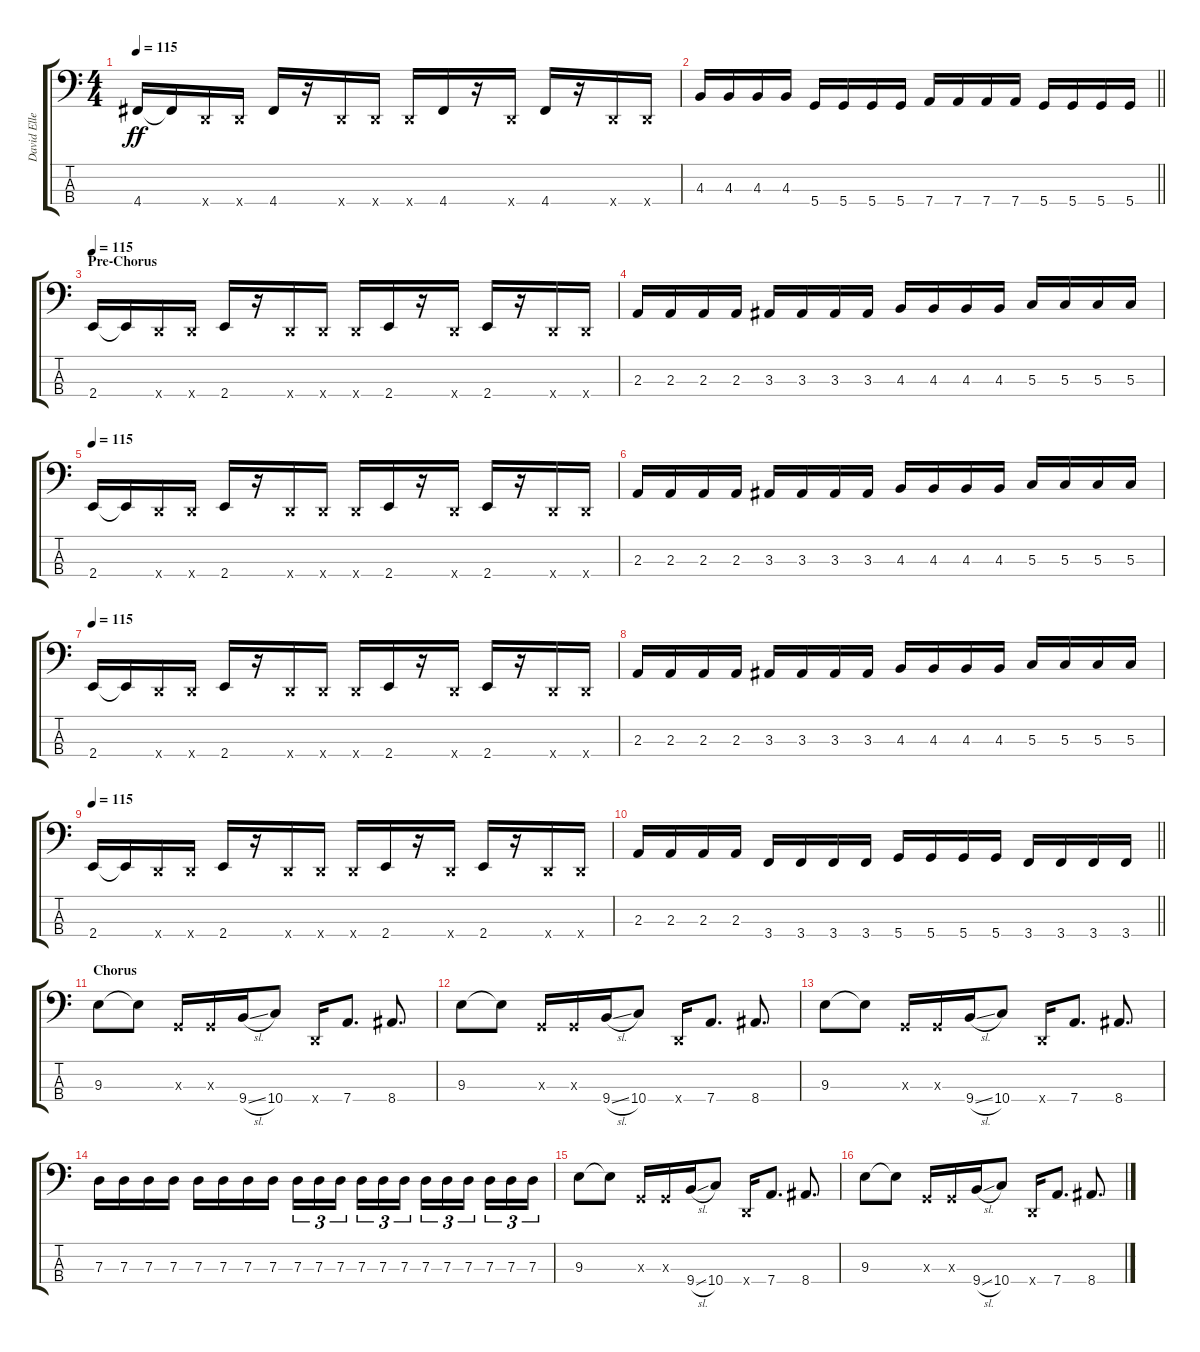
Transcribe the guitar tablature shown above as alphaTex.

\track ("David Ellefson" "David Elle") {instrument electricbasspick}
\staff {score tabs}
\tuning (F2 C2 G1 D1) {hide}
\ts (4 4)
\tempo 115
\clef f4
\ks c
4.4.16{dy ff} 4.4{t}.16 0.4{x}.16 0.4{x}.16 4.4.16 r.16 0.4{x}.16 0.4{x}.16 0.4{x}.16 4.4.16 r.16 0.4{x}.16 4.4.16 r.16 0.4{x}.16 0.4{x}.16 |
\barLineRight lightlight
4.3.16 4.3.16 4.3.16 4.3.16 5.4.16 5.4.16 5.4.16 5.4.16 7.4.16 7.4.16 7.4.16 7.4.16 5.4.16 5.4.16 5.4.16 5.4.16 |
\section ("" "Pre-Chorus")
\tempo 115
2.4.16 2.4{t}.16 0.4{x}.16 0.4{x}.16 2.4.16 r.16 0.4{x}.16 0.4{x}.16 0.4{x}.16 2.4.16 r.16 0.4{x}.16 2.4.16 r.16 0.4{x}.16 0.4{x}.16 |
2.3.16 2.3.16 2.3.16 2.3.16 3.3.16 3.3.16 3.3.16 3.3.16 4.3.16 4.3.16 4.3.16 4.3.16 5.3.16 5.3.16 5.3.16 5.3.16 |
\tempo 115
2.4.16 2.4{t}.16 0.4{x}.16 0.4{x}.16 2.4.16 r.16 0.4{x}.16 0.4{x}.16 0.4{x}.16 2.4.16 r.16 0.4{x}.16 2.4.16 r.16 0.4{x}.16 0.4{x}.16 |
2.3.16 2.3.16 2.3.16 2.3.16 3.3.16 3.3.16 3.3.16 3.3.16 4.3.16 4.3.16 4.3.16 4.3.16 5.3.16 5.3.16 5.3.16 5.3.16 |
\tempo 115
2.4.16 2.4{t}.16 0.4{x}.16 0.4{x}.16 2.4.16 r.16 0.4{x}.16 0.4{x}.16 0.4{x}.16 2.4.16 r.16 0.4{x}.16 2.4.16 r.16 0.4{x}.16 0.4{x}.16 |
2.3.16 2.3.16 2.3.16 2.3.16 3.3.16 3.3.16 3.3.16 3.3.16 4.3.16 4.3.16 4.3.16 4.3.16 5.3.16 5.3.16 5.3.16 5.3.16 |
\tempo 115
2.4.16 2.4{t}.16 0.4{x}.16 0.4{x}.16 2.4.16 r.16 0.4{x}.16 0.4{x}.16 0.4{x}.16 2.4.16 r.16 0.4{x}.16 2.4.16 r.16 0.4{x}.16 0.4{x}.16 |
\barLineRight lightlight
2.3.16 2.3.16 2.3.16 2.3.16 3.4.16 3.4.16 3.4.16 3.4.16 5.4.16 5.4.16 5.4.16 5.4.16 3.4.16 3.4.16 3.4.16 3.4.16 |
\section ("" "Chorus")
9.3.8 9.3{t}.8 0.3{x}.16 0.3{x}.16 9.4{sl}.16 10.4.8 0.4{x}.16 7.4.8{d} 8.4.8{d} |
9.3.8 9.3{t}.8 0.3{x}.16 0.3{x}.16 9.4{sl}.16 10.4.8 0.4{x}.16 7.4.8{d} 8.4.8{d} |
9.3.8 9.3{t}.8 0.3{x}.16 0.3{x}.16 9.4{sl}.16 10.4.8 0.4{x}.16 7.4.8{d} 8.4.8{d} |
7.3.16 7.3.16 7.3.16 7.3.16 7.3.16 7.3.16 7.3.16 7.3.16 7.3.16{tu (3 2)} 7.3.16{tu (3 2)} 7.3.16{tu (3 2) beam splitsecondary} 7.3.16{tu (3 2)} 7.3.16{tu (3 2)} 7.3.16{tu (3 2)} 7.3.16{tu (3 2)} 7.3.16{tu (3 2)} 7.3.16{tu (3 2) beam splitsecondary} 7.3.16{tu (3 2)} 7.3.16{tu (3 2)} 7.3.16{tu (3 2)} |
9.3.8 9.3{t}.8 0.3{x}.16 0.3{x}.16 9.4{sl}.16 10.4.8 0.4{x}.16 7.4.8{d} 8.4.8{d} |
9.3.8 9.3{t}.8 0.3{x}.16 0.3{x}.16 9.4{sl}.16 10.4.8 0.4{x}.16 7.4.8{d} 8.4.8{d}
